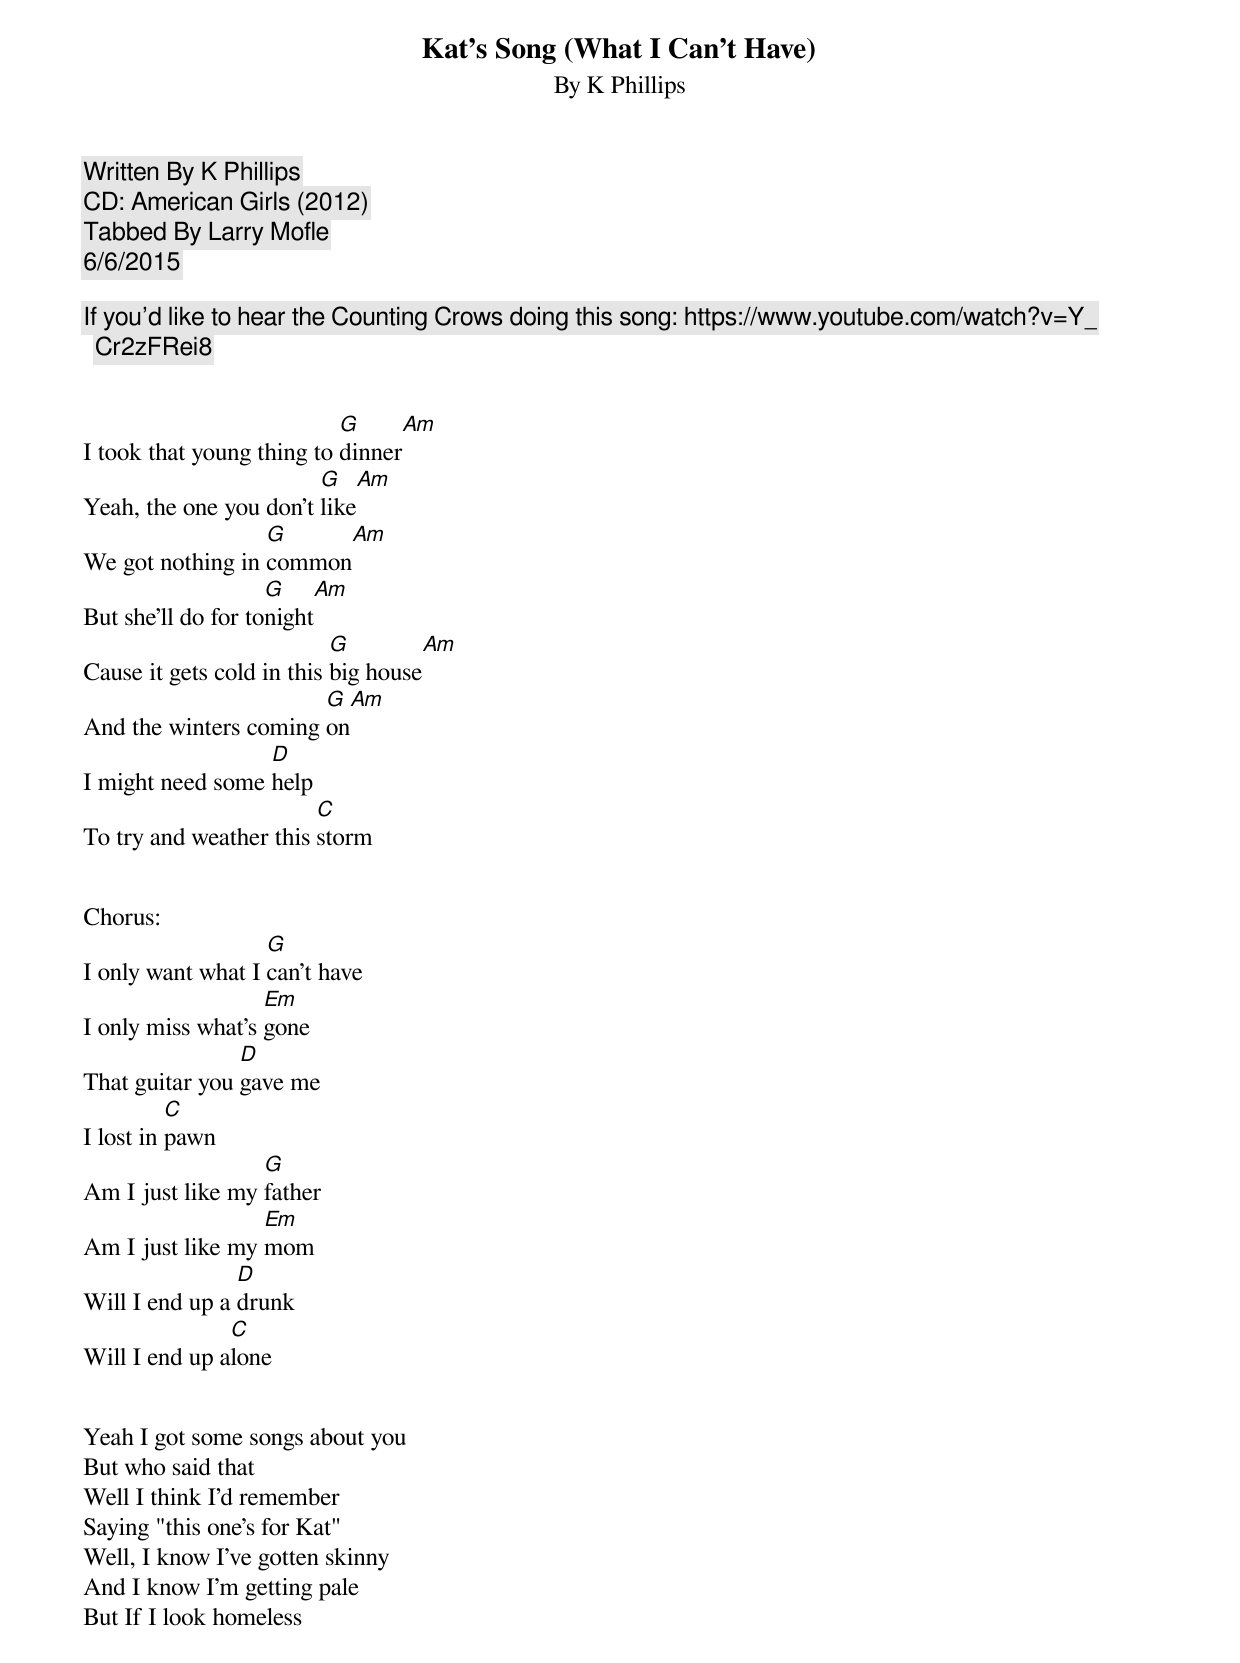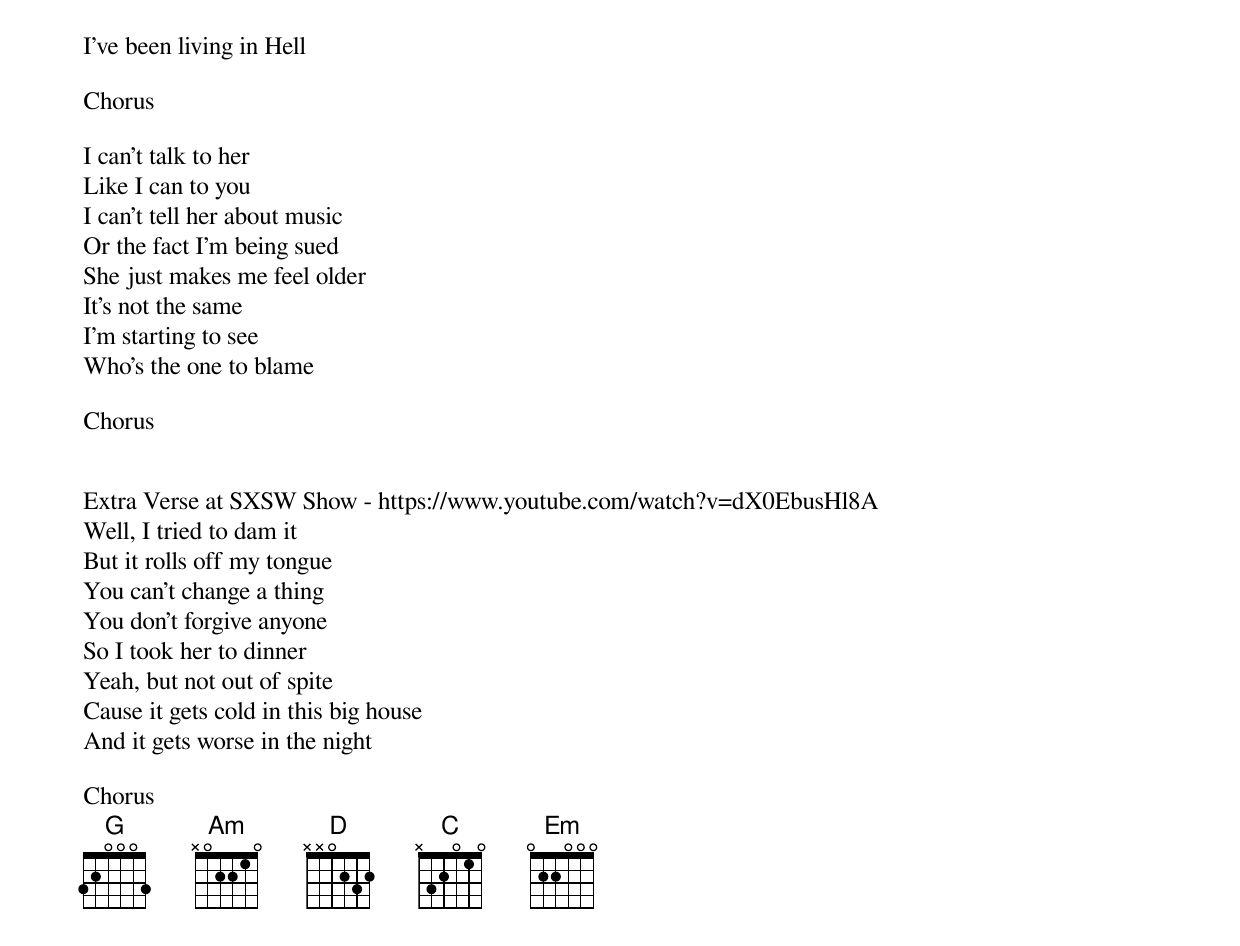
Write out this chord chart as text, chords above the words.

Kat's Song (What I Can't Have)
By K Phillips
Written By K Phillips
CD: American Girls (2012)
Tabbed By Larry Mofle
6/6/2015

If you'd like to hear the Counting Crows doing this song: https://www.youtube.com/watch?v=Y_Cr2zFRei8


                           G      Am
I took that young thing to dinner
                        G     Am
Yeah, the one you don't like
                  G      Am
We got nothing in common
                    G     Am
But she'll do for tonight
                           G         Am
Cause it gets cold in this big house
                       G  Am
And the winters coming on
                  D
I might need some help
                        C
To try and weather this storm


Chorus:
                   G
I only want what I can't have
                   Em
I only miss what's gone
                D
That guitar you gave me
          C
I lost in pawn
                  G
Am I just like my father
                  Em
Am I just like my mom
                D
Will I end up a drunk
               C
Will I end up alone


Yeah I got some songs about you
But who said that
Well I think I'd remember
Saying "this one's for Kat"
Well, I know I've gotten skinny
And I know I'm getting pale
But If I look homeless
I've been living in Hell

Chorus

I can't talk to her
Like I can to you
I can't tell her about music
Or the fact I'm being sued
She just makes me feel older
It's not the same
I'm starting to see
Who's the one to blame

Chorus


Extra Verse at SXSW Show - https://www.youtube.com/watch?v=dX0EbusHl8A
Well, I tried to dam it
But it rolls off my tongue
You can't change a thing
You don't forgive anyone
So I took her to dinner
Yeah, but not out of spite
Cause it gets cold in this big house
And it gets worse in the night

Chorus
